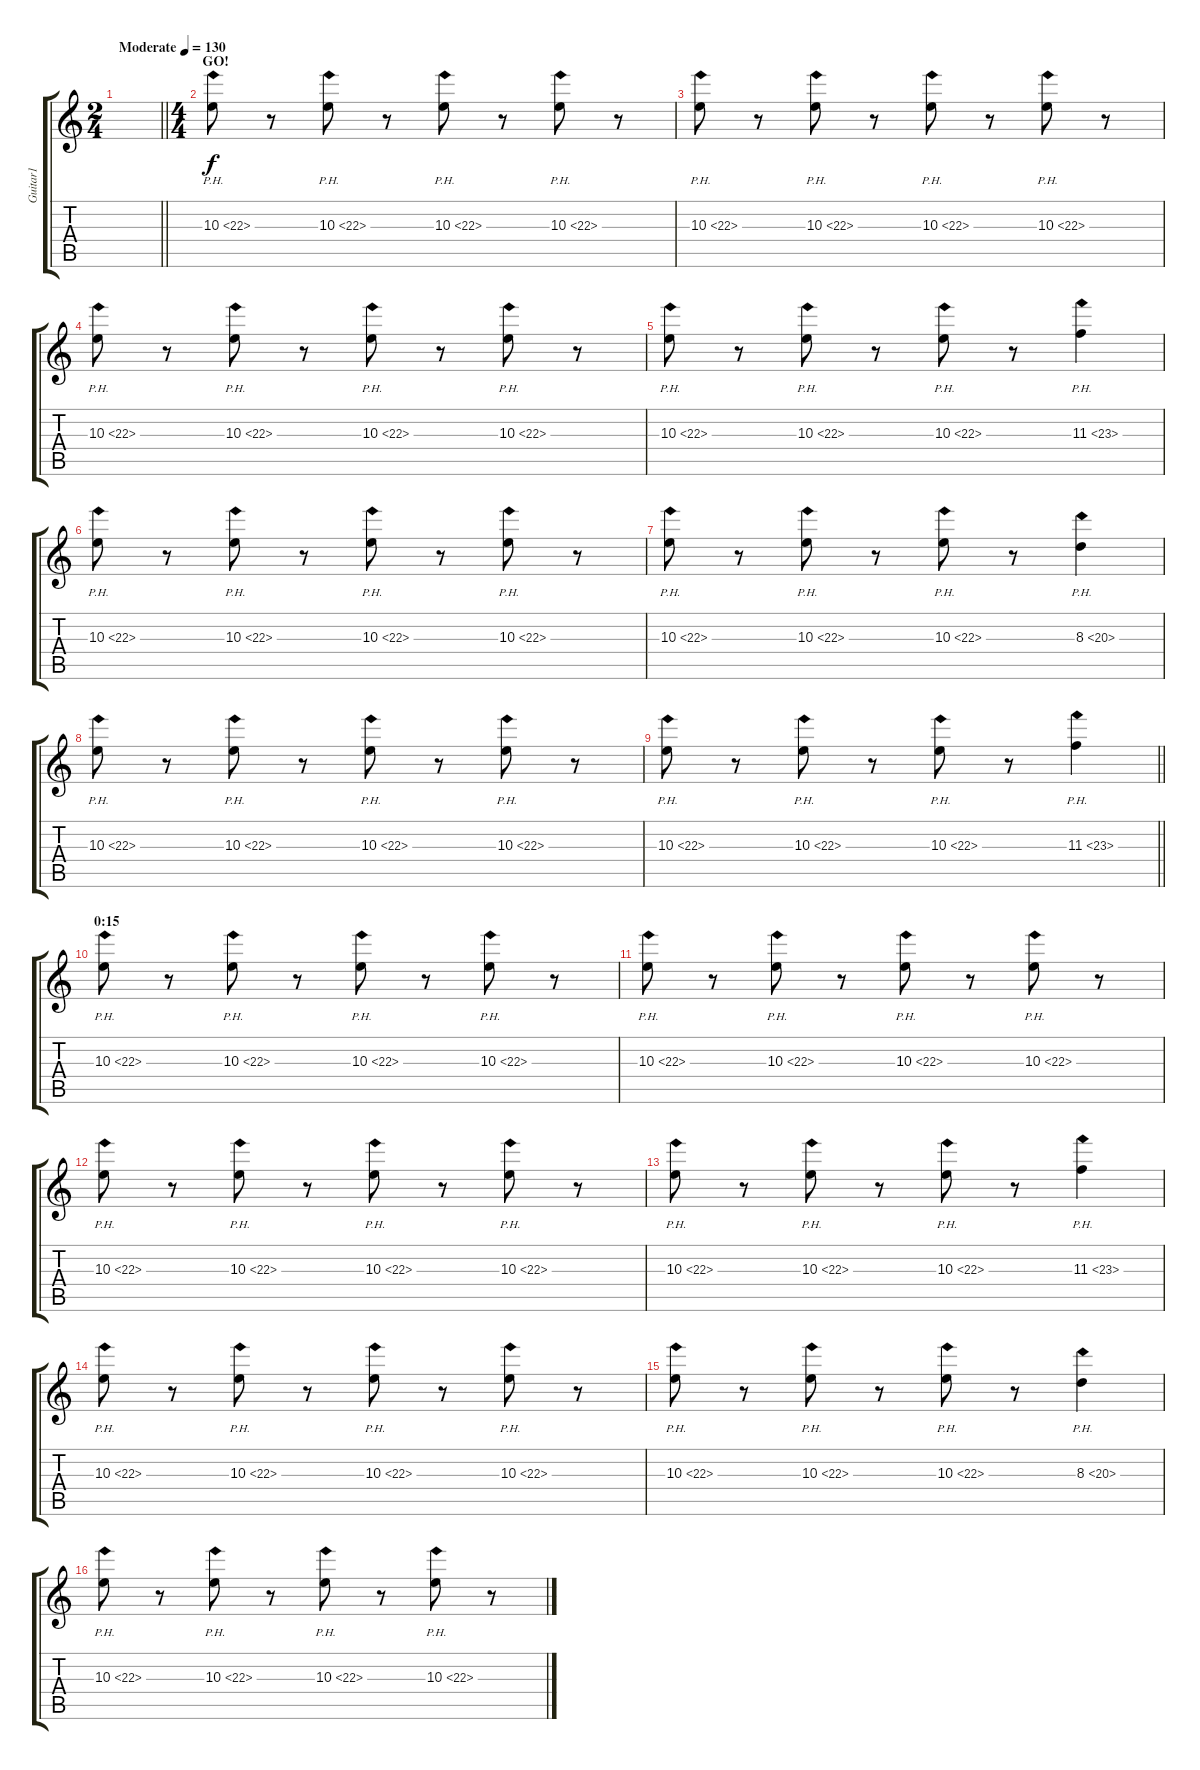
\track ("Guitar1" "Guitar1") {instrument distortionguitar}
\staff {score tabs}
\tuning (Eb4 Bb3 Gb3 Db3 Ab2 Db2) {hide}
\ts (2 4)
\tempo (130 "Moderate")
\clef g2
\barLineRight lightlight
\ks c
|
\ts (4 4)
\section ("" "GO!")
10.3{ph 12}.8 r.8 10.3{ph 12}.8 r.8 10.3{ph 12}.8 r.8 10.3{ph 12}.8 r.8 |
10.3{ph 12}.8 r.8 10.3{ph 12}.8 r.8 10.3{ph 12}.8 r.8 10.3{ph 12}.8 r.8 |
10.3{ph 12}.8 r.8 10.3{ph 12}.8 r.8 10.3{ph 12}.8 r.8 10.3{ph 12}.8 r.8 |
10.3{ph 12}.8 r.8 10.3{ph 12}.8 r.8 10.3{ph 12}.8 r.8 11.3{ph 12}.4 |
10.3{ph 12}.8 r.8 10.3{ph 12}.8 r.8 10.3{ph 12}.8 r.8 10.3{ph 12}.8 r.8 |
10.3{ph 12}.8 r.8 10.3{ph 12}.8 r.8 10.3{ph 12}.8 r.8 8.3{ph 12}.4 |
10.3{ph 12}.8 r.8 10.3{ph 12}.8 r.8 10.3{ph 12}.8 r.8 10.3{ph 12}.8 r.8 |
\barLineRight lightlight
10.3{ph 12}.8 r.8 10.3{ph 12}.8 r.8 10.3{ph 12}.8 r.8 11.3{ph 12}.4 |
\section ("" "0:15")
10.3{ph 12}.8 r.8 10.3{ph 12}.8 r.8 10.3{ph 12}.8 r.8 10.3{ph 12}.8 r.8 |
10.3{ph 12}.8 r.8 10.3{ph 12}.8 r.8 10.3{ph 12}.8 r.8 10.3{ph 12}.8 r.8 |
10.3{ph 12}.8 r.8 10.3{ph 12}.8 r.8 10.3{ph 12}.8 r.8 10.3{ph 12}.8 r.8 |
10.3{ph 12}.8 r.8 10.3{ph 12}.8 r.8 10.3{ph 12}.8 r.8 11.3{ph 12}.4 |
10.3{ph 12}.8 r.8 10.3{ph 12}.8 r.8 10.3{ph 12}.8 r.8 10.3{ph 12}.8 r.8 |
10.3{ph 12}.8 r.8 10.3{ph 12}.8 r.8 10.3{ph 12}.8 r.8 8.3{ph 12}.4 |
10.3{ph 12}.8 r.8 10.3{ph 12}.8 r.8 10.3{ph 12}.8 r.8 10.3{ph 12}.8 r.8
